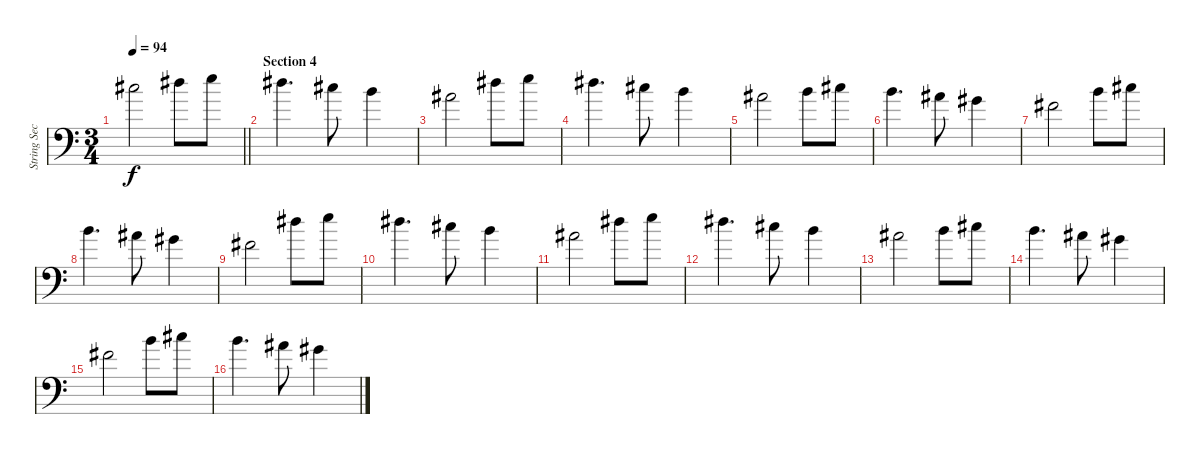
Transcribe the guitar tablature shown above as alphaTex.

\track ("String Section" "String Sec") {instrument stringensemble1}
\staff {score}
\tuning (E5 B3 G3 D3 A2 E2 B0) {hide}
\ts (3 4)
\tempo 94
\clef f4
\barLineRight lightlight
\ks c
14.2.2{dy f} 16.2.8 17.2.8 |
\section ("" "Section 4")
16.2.4{d} 14.2.8 12.2.4 |
11.2.2 16.2.8 17.2.8 |
16.2.4{d} 14.2.8 12.2.4 |
11.2.2 12.2.8 14.2.8 |
12.2.4{d} 11.2.8 9.2.4 |
7.2.2 12.2.8 14.2.8 |
12.2.4{d} 11.2.8 9.2.4 |
7.2.2 16.2.8 17.2.8 |
16.2.4{d} 14.2.8 12.2.4 |
11.2.2 16.2.8 17.2.8 |
16.2.4{d} 14.2.8 12.2.4 |
11.2.2 12.2.8 14.2.8 |
12.2.4{d} 11.2.8 9.2.4 |
7.2.2 12.2.8 14.2.8 |
12.2.4{d} 11.2.8 9.2.4
